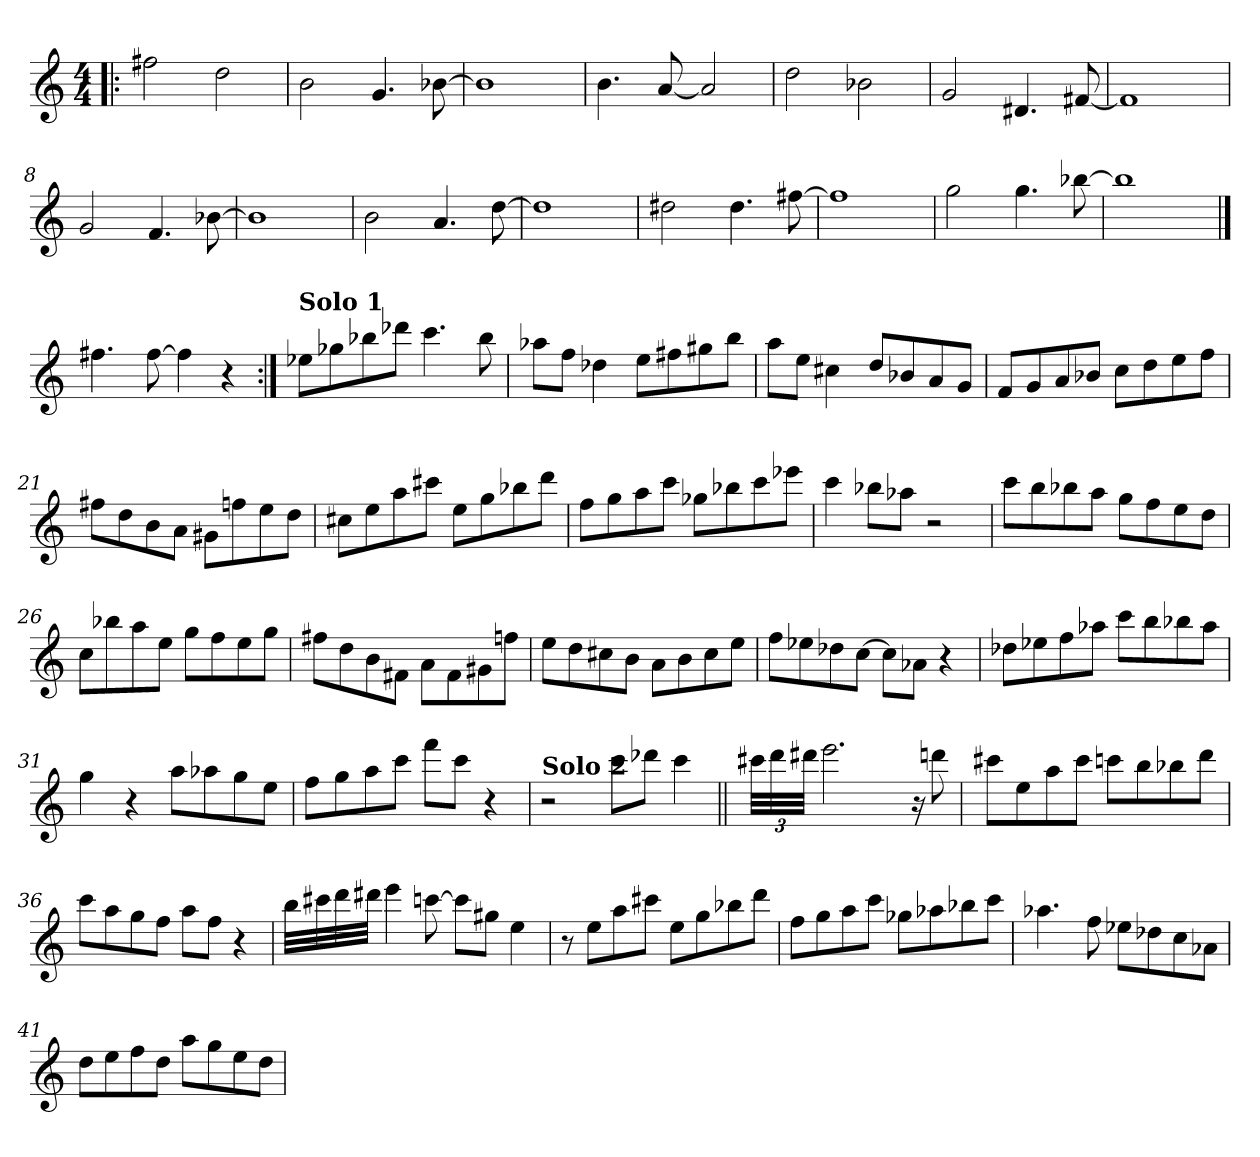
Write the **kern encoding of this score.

**kern
*part1
*staff1
*clefG2
*k[]
*C:
*M4/4
=1!|:
2ff#X\
2dd\
=2
2b\
4.g/
[8b-X\
=3
1b-]
=4
4.b\
[8a/
2a/]
=5
2dd\
2b-X\
=6
2g/
4.d#X/
[8f#X/
!!LO:LB:g=z
=7
1f#]
=8
2g/
4.f/
[8b-X\
=9
1b-]
=10
2b\
4.a/
[8dd\
=11
1dd]
=12
2dd#X\
4.dd#\
[8ff#X\
!!LO:LB:g=z
=13
1ff#]
=14
2gg\
4.gg\
[8bb-X\
=15
1bb-]
==16
4.ff#X\
[8ff#\
4ff#\]
4r
=17:|!
!LO:TX:a:B:t=Solo 1
8ee-X\L
8gg-X\
8bb-X\
8ddd-X\J
4.ccc\
8bb-\
!!LO:LB:g=z
=18
8aa-X\L
8ff\J
4dd-X\
8ee\L
8ff#X\
8gg#X\
8bb\J
=19
8aa\L
8ee\J
4cc#X\
8dd/L
8b-X/
8a/
8g/J
=20
8f/L
8g/
8a/
8b-X/J
8cc\L
8dd\
8ee\
8ff\J
!!LO:LB:g=z
=21
8ff#X\L
8dd\
8b\
8a\J
8g#X\L
8ffn\
8ee\
8dd\J
=22
8cc#X\L
8ee\
8aa\
8ccc#X\J
8ee\L
8gg\
8bb-X\
8ddd\J
=23
8ff\L
8gg\
8aa\
8ccc\J
8gg-X\L
8bb-X\
8ccc\
8eee-X\J
=24
4ccc\
8bb-X\L
8aa-X\J
2r
!!LO:LB:g=z
=25
8ccc\L
8bb\
8bb-X\
8aa\J
8gg\L
8ff\
8ee\
8dd\J
=26
8cc\L
8bb-X\
8aa\
8ee\J
8gg\L
8ff\
8ee\
8gg\J
=27
8ff#X\L
8dd\
8b\
8f#X\J
8a\L
8f#\
8g#X\
8ffn\J
=28
8ee\L
8dd\
8cc#X\
8b\J
8a\L
8b\
8cc#\
8ee\J
!!LO:LB:g=z
=29
8ff\L
8ee-X\
8dd-X\
[8cc\J
8cc\L]
8a-X\J
4r
=30
8dd-X\L
8ee-X\
8ff\
8aa-X\J
8ccc\L
8bb\
8bb-X\
8aa-\J
=31
4gg\
4r
8aa\L
8aa-X\
8gg\
8ee\J
=32
8ff\L
8gg\
8aa\
8ccc\J
8fff\L
8ccc\J
4r
!!LO:LB:g=z
=33
!LO:TX:a:B:t=Solo 2
2r
8ccc\L
8ddd-X\J
4ccc\
=34||
48ccc#X\LLL
48ddd\
48ddd#X\JJJ
2.eee\
16r
8dddn\
=35
8ccc#X\L
8ee\
8aa\
8ccc#\J
8cccn\L
8bb\
8bb-X\
8ddd\J
=36
8ccc\L
8aa\
8gg\
8ff\J
8aa\L
8ff\J
4r
!!LO:LB:g=z
=37
32bb\LLL
32ccc#X\
32ddd\
32ddd#X\JJJ
4eee\
[8cccn\
8ccc\L]
8gg#X\J
4ee\
=38
8r
8ee\L
8aa\
8ccc#X\J
8ee\L
8gg\
8bb-X\
8ddd\J
=39
8ff\L
8gg\
8aa\
8ccc\J
8gg-X\L
8aa-X\
8bb-X\
8ccc\J
=40
4.aa-X\
8ff\
8ee-X\L
8dd-X\
8cc\
8a-X\J
!!LO:PB:g=z
=41
8dd\L
8ee\
8ff\
8dd\J
8aa\L
8gg\
8ee\
8dd\J
=
*-
